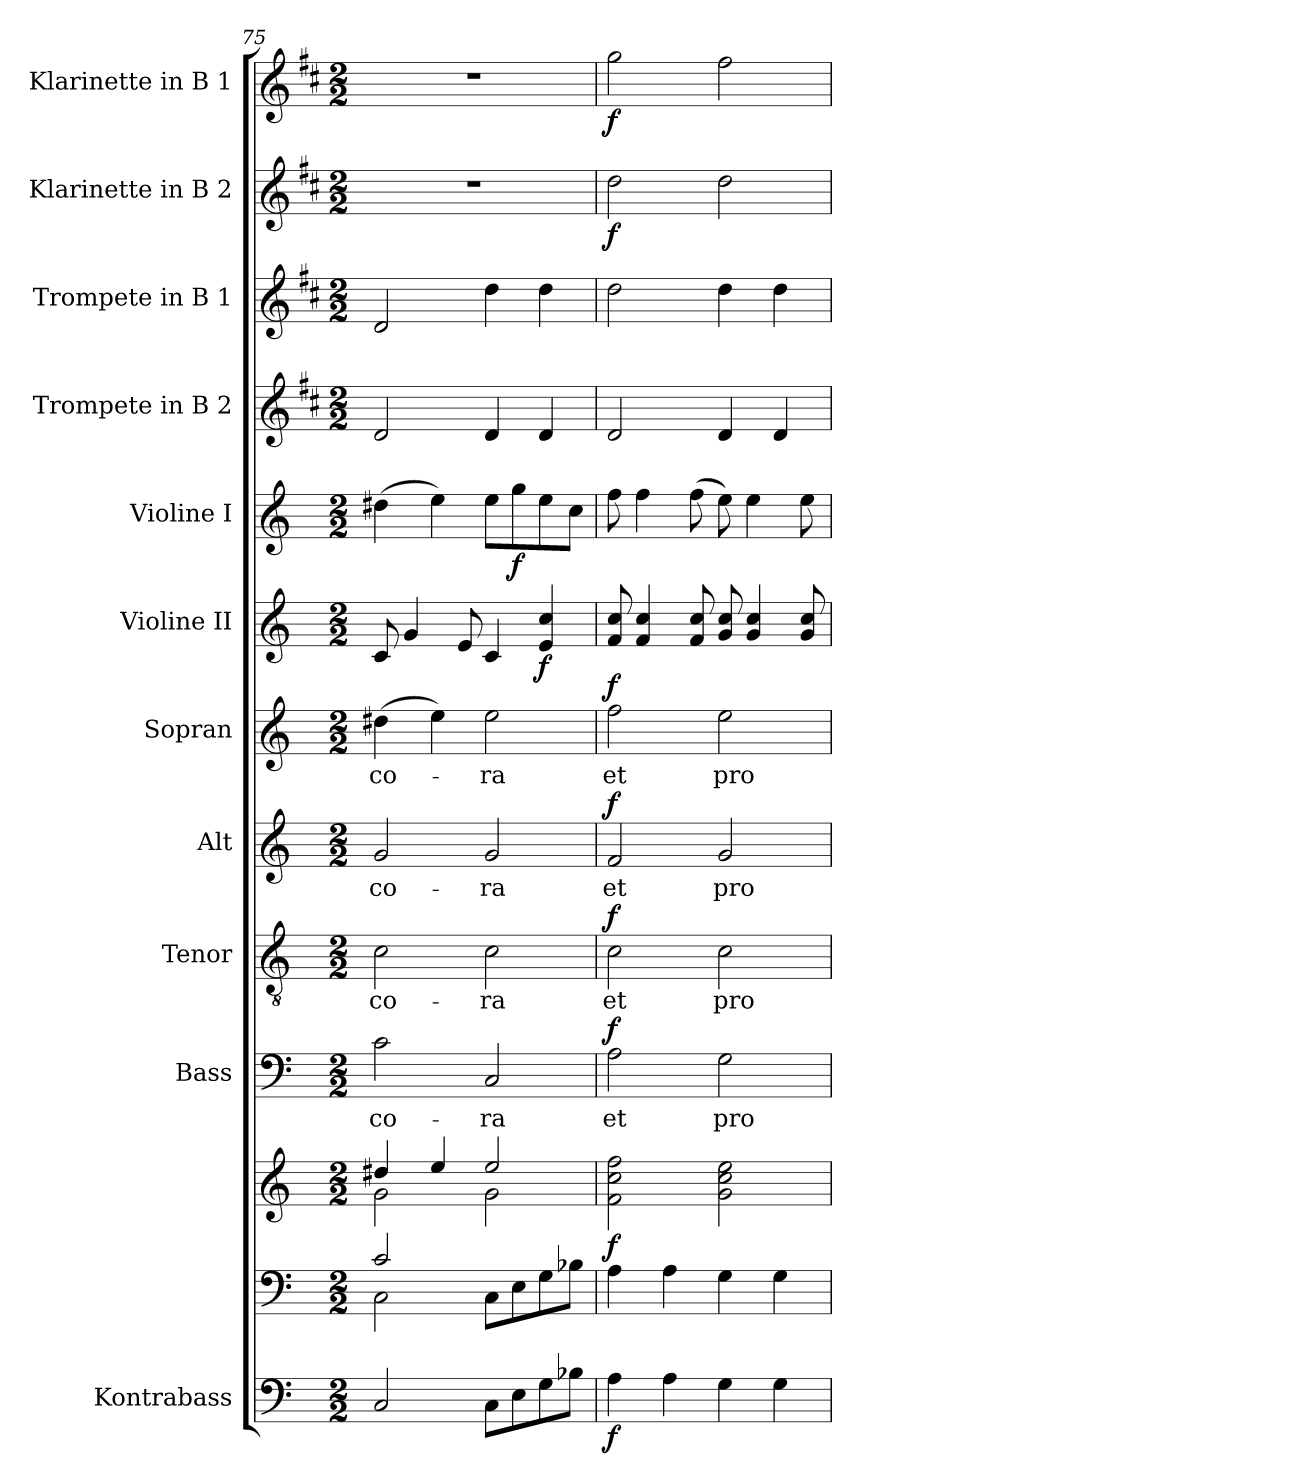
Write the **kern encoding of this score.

**kern	**dynam	**kern	**kern	**dynam	**kern	**text	**dynam	**kern	**text	**dynam	**kern	**text	**dynam	**kern	**text	**dynam	**kern	**dynam	**kern	**dynam	**kern	**kern	**kern	**dynam	**kern	**dynam
*part12	*part12	*part11	*part11	*part11	*part10	*part10	*part10	*part9	*part9	*part9	*part8	*part8	*part8	*part7	*part7	*part7	*part6	*part6	*part5	*part5	*part4	*part3	*part2	*part2	*part1	*part1
*staff13	*staff13	*staff12	*staff11	*staff11/12	*staff10	*staff10	*staff10	*staff9	*staff9	*staff9	*staff8	*staff8	*staff8	*staff7	*staff7	*staff7	*staff6	*staff6	*staff5	*staff5	*staff4	*staff3	*staff2	*staff2	*staff1	*staff1
*I"Kontrabass	*	*	*	*	*I"Bass	*	*	*I"Tenor	*	*	*I"Alt	*	*	*I"Sopran	*	*	*I"Violine II	*	*I"Violine I	*	*I"Trompete in B 2	*I"Trompete in B 1	*I"Klarinette in B 2	*	*I"Klarinette in B 1	*
*I'Kb.	*	*	*	*	*I'B	*	*	*I'T	*	*	*I'A	*	*	*I'S	*	*	*I'Vl. II	*	*I'Vl. I	*	*	*	*	*	*	*
*clefF4	*	*clefF4	*clefG2	*	*clefF4	*	*	*clefGv2	*	*	*clefG2	*	*	*clefG2	*	*	*clefG2	*	*clefG2	*	*clefG2	*clefG2	*clefG2	*	*clefG2	*
*ITrd7c12	*	*	*	*	*	*	*	*	*	*	*	*	*	*	*	*	*	*	*	*	*ITrd1c2	*ITrd1c2	*ITrd1c2	*	*ITrd1c2	*
*k[]	*	*k[]	*k[]	*	*k[]	*	*	*k[]	*	*	*k[]	*	*	*k[]	*	*	*k[]	*	*k[]	*	*k[]	*k[]	*k[]	*	*k[]	*
*C:	*	*C:	*C:	*	*C:	*	*	*C:	*	*	*C:	*	*	*C:	*	*	*C:	*	*C:	*	*C:	*C:	*C:	*	*C:	*
*M2/2	*	*M2/2	*M2/2	*	*M2/2	*	*	*M2/2	*	*	*M2/2	*	*	*M2/2	*	*	*M2/2	*	*M2/2	*	*M2/2	*M2/2	*M2/2	*	*M2/2	*
=75	=75	=75	=75	=75	=75	=75	=75	=75	=75	=75	=75	=75	=75	=75	=75	=75	=75	=75	=75	=75	=75	=75	=75	=75	=75	=75
*	*	*^	*^	*	*	*	*	*	*	*	*	*	*	*	*	*	*	*	*	*	*	*	*	*	*	*
!	!	!	!	!	!	!	!	!LO:LY:b	!	!	!LO:LY:b	!	!	!LO:LY:b	!	!	!LO:LY:b	!	!	!	!	!	!	!	!	!	!	!
2CC/	.	2c/	2C\	4dd#X/	2g\	.	2c\	-co-	.	2c\	-co-	.	2g/	-co-	.	(>4dd#X\	-co-	.	8c/	.	(>4dd#X\	.	2c/	2c/	1r	.	1r	.
.	.	.	.	.	.	.	.	.	.	.	.	.	.	.	.	.	.	.	4g/	.	.	.	.	.	.	.	.	.
.	.	.	.	4ee/	.	.	.	.	.	.	.	.	.	.	.	4ee\)	.	.	.	.	4ee\)	.	.	.	.	.	.	.
.	.	.	.	.	.	.	.	.	.	.	.	.	.	.	.	.	.	.	8e/	.	.	.	.	.	.	.	.	.
!	!	!	!	!	!	!	!	!LO:LY:b	!	!	!LO:LY:b	!	!	!LO:LY:b	!	!	!LO:LY:b	!	!	!	!	!	!	!	!	!	!	!
8CC\L	.	2ryy	8C\L	2ee/	2g\	.	2C/	-ra	.	2c\	-ra	.	2g/	-ra	.	2ee\	-ra	.	4c/	.	8ee\L	.	4c/	4cc\	.	.	.	.
!	!	!	!	!	!	!	!	!	!	!	!	!	!	!	!	!	!	!	!	!	!	!LO:DY:b	!	!	!	!	!	!
8EE\	.	.	8E\	.	.	.	.	.	.	.	.	.	.	.	.	.	.	.	.	.	8gg\	f	.	.	.	.	.	.
!	!	!	!	!	!	!	!	!	!	!	!	!	!	!	!	!	!	!	!	!LO:DY:b	!	!	!	!	!	!	!	!
8GG\	.	.	8G\	.	.	.	.	.	.	.	.	.	.	.	.	.	.	.	4e/ 4cc/	f	8ee\	.	4c/	4cc\	.	.	.	.
8BB-X\J	.	.	8B-X\J	.	.	.	.	.	.	.	.	.	.	.	.	.	.	.	.	.	8cc\J	.	.	.	.	.	.	.
*	*	*	*	*v	*v	*	*	*	*	*	*	*	*	*	*	*	*	*	*	*	*	*	*	*	*	*	*	*
=76	=76	=76	=76	=76	=76	=76	=76	=76	=76	=76	=76	=76	=76	=76	=76	=76	=76	=76	=76	=76	=76	=76	=76	=76	=76	=76	=76
!	!LO:DY:b	!	!	!	!LO:DY:b	!	!LO:LY:b	!LO:DY:a	!	!LO:LY:b	!LO:DY:a	!	!LO:LY:b	!LO:DY:a	!	!LO:LY:b	!LO:DY:a	!	!	!	!	!	!	!	!LO:DY:b	!	!LO:DY:b
*	*	*v	*v	*	*	*	*	*	*	*	*	*	*	*	*	*	*	*	*	*	*	*	*	*	*	*	*
4AA\	f	4A\	2f\ 2cc\ 2ff\	f	2A\	et	f	2c\	et	f	2f/	et	f	2ff\	et	f	8f/ 8cc/	.	8ff\	.	2c/	2cc\	2cc\	f	2ff\	f
.	.	.	.	.	.	.	.	.	.	.	.	.	.	.	.	.	4f/ 4cc/	.	4ff\	.	.	.	.	.	.	.
4AA\	.	4A\	.	.	.	.	.	.	.	.	.	.	.	.	.	.	.	.	.	.	.	.	.	.	.	.
.	.	.	.	.	.	.	.	.	.	.	.	.	.	.	.	.	8f/ 8cc/	.	(>8ff\	.	.	.	.	.	.	.
!	!	!	!	!	!	!LO:LY:b	!	!	!LO:LY:b	!	!	!LO:LY:b	!	!	!LO:LY:b	!	!	!	!	!	!	!	!	!	!	!
4GG\	.	4G\	2g\ 2cc\ 2ee\	.	2G\	pro	.	2c\	pro	.	2g/	pro	.	2ee\	pro	.	8g/ 8cc/	.	8ee\)	.	4c/	4cc\	2cc\	.	2ee\	.
.	.	.	.	.	.	.	.	.	.	.	.	.	.	.	.	.	4g/ 4cc/	.	4ee\	.	.	.	.	.	.	.
4GG\	.	4G\	.	.	.	.	.	.	.	.	.	.	.	.	.	.	.	.	.	.	4c/	4cc\	.	.	.	.
.	.	.	.	.	.	.	.	.	.	.	.	.	.	.	.	.	8g/ 8cc/	.	8ee\	.	.	.	.	.	.	.
=	=	=	=	=	=	=	=	=	=	=	=	=	=	=	=	=	=	=	=	=	=	=	=	=	=	=
*-	*-	*-	*-	*-	*-	*-	*-	*-	*-	*-	*-	*-	*-	*-	*-	*-	*-	*-	*-	*-	*-	*-	*-	*-	*-	*-
